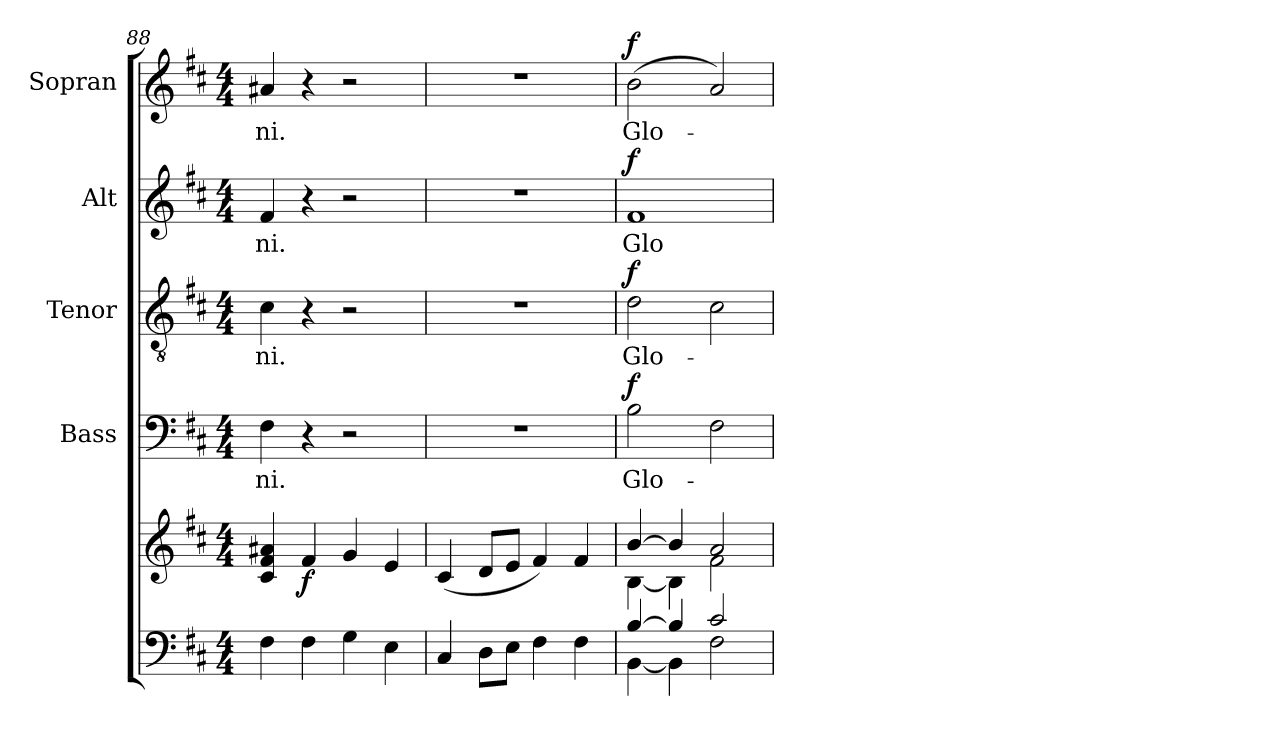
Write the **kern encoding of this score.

**kern	**kern	**dynam	**kern	**text	**dynam	**kern	**text	**dynam	**kern	**text	**dynam	**kern	**text	**dynam
*part5	*part5	*part5	*part4	*part4	*part4	*part3	*part3	*part3	*part2	*part2	*part2	*part1	*part1	*part1
*staff6	*staff5	*staff5/6	*staff4	*staff4	*staff4	*staff3	*staff3	*staff3	*staff2	*staff2	*staff2	*staff1	*staff1	*staff1
*	*	*	*I"Bass	*	*	*I"Tenor	*	*	*I"Alt	*	*	*I"Sopran	*	*
*	*	*	*I'B	*	*	*I'T	*	*	*I'A	*	*	*I'S	*	*
*clefF4	*clefG2	*	*clefF4	*	*	*clefGv2	*	*	*clefG2	*	*	*clefG2	*	*
*k[f#c#]	*k[f#c#]	*	*k[f#c#]	*	*	*k[f#c#]	*	*	*k[f#c#]	*	*	*k[f#c#]	*	*
*D:	*D:	*	*D:	*	*	*D:	*	*	*D:	*	*	*D:	*	*
*M4/4	*M4/4	*	*M4/4	*	*	*M4/4	*	*	*M4/4	*	*	*M4/4	*	*
=88	=88	=88	=88	=88	=88	=88	=88	=88	=88	=88	=88	=88	=88	=88
!	!	!	!	!LO:LY:b	!	!	!LO:LY:b	!	!	!LO:LY:b	!	!	!LO:LY:b	!
4F#\	4c#/ 4f#/ 4a#X/	.	4F#\	-ni.	.	4c#\	-ni.	.	4f#/	-ni.	.	4a#X/	-ni.	.
!	!	!LO:DY:b	!	!	!	!	!	!	!	!	!	!	!	!
4F#\	4f#/	f	4r	.	.	4r	.	.	4r	.	.	4r	.	.
4G\	4g/	.	2r	.	.	2r	.	.	2r	.	.	2r	.	.
4E\	4e/	.	.	.	.	.	.	.	.	.	.	.	.	.
=89	=89	=89	=89	=89	=89	=89	=89	=89	=89	=89	=89	=89	=89	=89
4C#/	(<4c#/	.	1r	.	.	1r	.	.	1r	.	.	1r	.	.
8D\L	8d/L	.	.	.	.	.	.	.	.	.	.	.	.	.
8E\J	8e/J	.	.	.	.	.	.	.	.	.	.	.	.	.
4F#\	4f#/)	.	.	.	.	.	.	.	.	.	.	.	.	.
4F#\	4f#/	.	.	.	.	.	.	.	.	.	.	.	.	.
=90	=90	=90	=90	=90	=90	=90	=90	=90	=90	=90	=90	=90	=90	=90
*^	*^	*	*	*	*	*	*	*	*	*	*	*	*	*
!	!	!	!	!	!	!LO:LY:b	!LO:DY:a	!	!LO:LY:b	!LO:DY:a	!	!LO:LY:b	!LO:DY:a	!	!LO:LY:b	!LO:DY:a
[>4B/	[<4BB\	[>4b/	[<4B\	.	2B\	Glo-	f	2d\	Glo-	f	1f#	Glo-	f	(>2b\	Glo-	f
4B/]	4BB\]	4b/]	4B\]	.	.	.	.	.	.	.	.	.	.	.	.	.
2c#/	2F#\	2a/	2f#\	.	2F#\	.	.	2c#\	.	.	.	.	.	2a/)	.	.
*v	*v	*	*	*	*	*	*	*	*	*	*	*	*	*	*	*
*	*v	*v	*	*	*	*	*	*	*	*	*	*	*	*	*
=	=	=	=	=	=	=	=	=	=	=	=	=	=	=
*-	*-	*-	*-	*-	*-	*-	*-	*-	*-	*-	*-	*-	*-	*-
